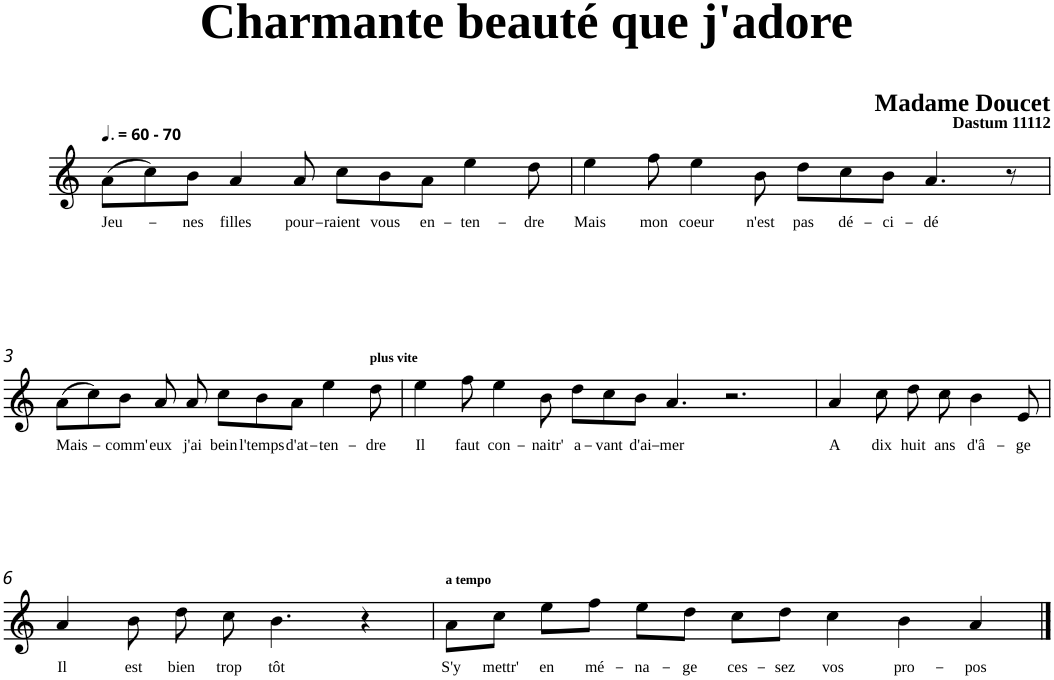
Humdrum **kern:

**kern	**text
*part1	*part1
*staff1	*staff1
*clefG2	*
*k[]	*
=1	=1
!LO:TX:a:B:t=- 70	!
!	!LO:LY:b
(>8a\L	Jeu-
8cc\)	.
!	!LO:LY:b
8b\J	-nes
!	!LO:LY:b
4a/	filles
!	!LO:LY:b
8a/	pour-
!	!LO:LY:b
8cc\L	-raient
!	!LO:LY:b
8b\	vous
!	!LO:LY:b
8a\J	en-
!	!LO:LY:b
4ee\	-ten-
!	!LO:LY:b
8dd\	-dre
=2	=2
!	!LO:LY:b
4ee\	Mais
!	!LO:LY:b
8ff\	mon
!	!LO:LY:b
4ee\	coeur
!	!LO:LY:b
8b\	n'est
!	!LO:LY:b
8dd\L	pas
!	!LO:LY:b
8cc\	dé-
!	!LO:LY:b
8b\J	-ci-
!	!LO:LY:b
4.a/	-dé
8r	.
!!LO:LB:g=z
=3	=3
!	!LO:LY:b
(>8a\L	Mais-
8cc\)	.
!	!LO:LY:b
8b\J	-comm'
!	!LO:LY:b
8a/	eux
!	!LO:LY:b
8a/	j'ai
!	!LO:LY:b
8cc\L	bein
!	!LO:LY:b
8b\	l'temps
!	!LO:LY:b
8a\J	d'at-
!	!LO:LY:b
4ee\	-ten-
!LO:TX:a:B:t=plus vite	!
!	!LO:LY:b
8dd\	-dre
=4	=4
!	!LO:LY:b
4ee\	Il
!	!LO:LY:b
8ff\	faut
!	!LO:LY:b
4ee\	con-
!	!LO:LY:b
8b\	-naitr'
!	!LO:LY:b
8dd\L	a-
!	!LO:LY:b
8cc\	-vant
!	!LO:LY:b
8b\J	d'ai-
!	!LO:LY:b
4.a/	-mer
2.r	.
=5	=5
!	!LO:LY:b
4a/	A
!	!LO:LY:b
8cc\	dix
!	!LO:LY:b
8dd\	huit
!	!LO:LY:b
8cc\	ans
!	!LO:LY:b
4b\	d'â-
!	!LO:LY:b
8e/	-ge
!!LO:LB:g=z
=6	=6
!	!LO:LY:b
4a/	Il
!	!LO:LY:b
8b\	est
!	!LO:LY:b
8dd\	bien
!	!LO:LY:b
8cc\	trop
!	!LO:LY:b
4.b\	tôt
4r	.
=7	=7
!LO:TX:a:B:t=a tempo	!
!	!LO:LY:b
8a\L	S'y
!	!LO:LY:b
8cc\J	mettr'
!	!LO:LY:b
8ee\L	en
!	!LO:LY:b
8ff\J	mé-
!	!LO:LY:b
8ee\L	-na-
!	!LO:LY:b
8dd\J	-ge
!	!LO:LY:b
8cc\L	ces-
!	!LO:LY:b
8dd\J	-sez
!	!LO:LY:b
4cc\	vos
!	!LO:LY:b
4b\	pro-
!	!LO:LY:b
4a/	-pos
==	==
*-	*-
